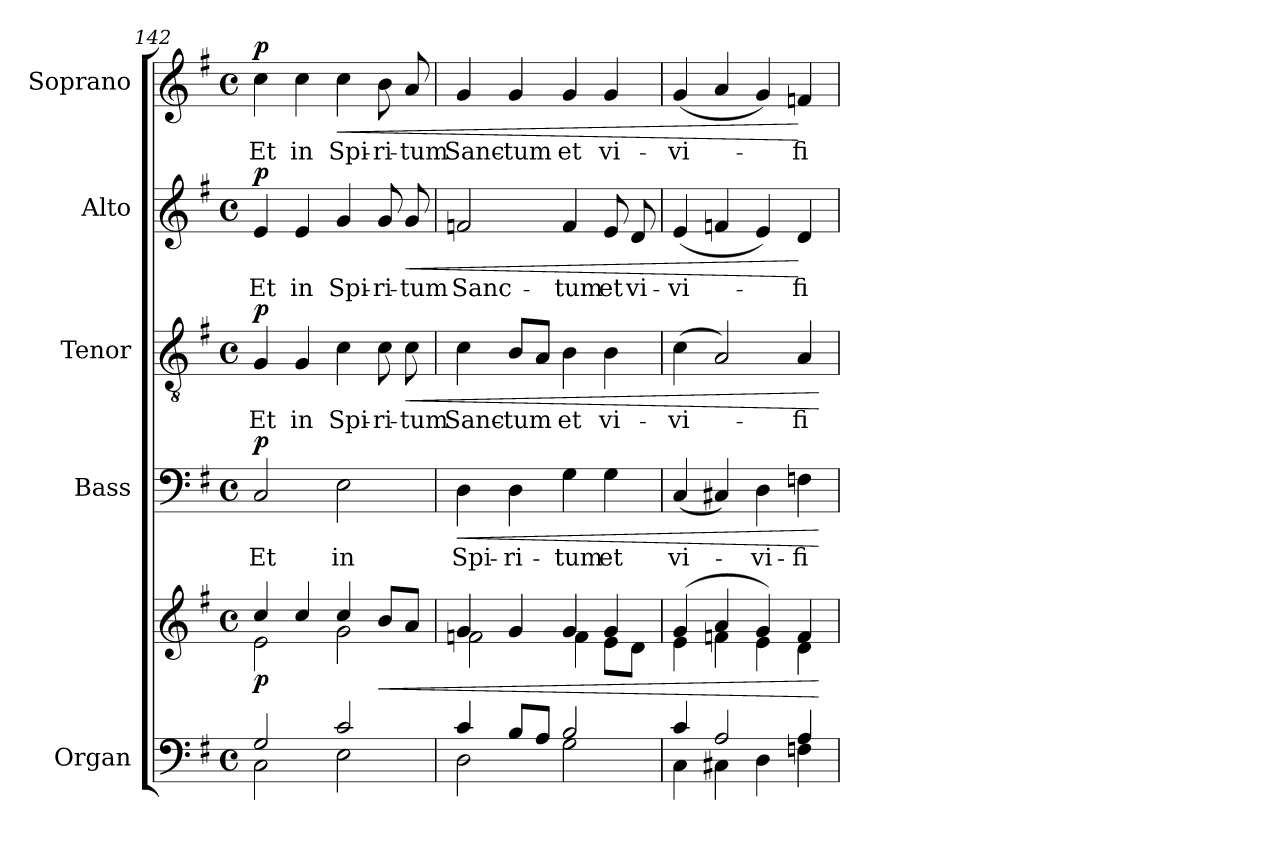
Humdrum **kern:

**kern	**kern	**dynam	**kern	**text	**dynam	**kern	**text	**dynam	**kern	**text	**dynam	**kern	**text	**dynam
*part5	*part5	*part5	*part4	*part4	*part4	*part3	*part3	*part3	*part2	*part2	*part2	*part1	*part1	*part1
*staff6	*staff5	*staff5/6	*staff4	*staff4	*staff4	*staff3	*staff3	*staff3	*staff2	*staff2	*staff2	*staff1	*staff1	*staff1
*I"Organ	*	*	*I"Bass	*	*	*I"Tenor	*	*	*I"Alto	*	*	*I"Soprano	*	*
*I'Org.	*	*	*I'B.	*	*	*I'T.	*	*	*I'A.	*	*	*I'S.	*	*
!!LO:PB:g=z
*clefF4	*clefG2	*	*clefF4	*	*	*clefGv2	*	*	*clefG2	*	*	*clefG2	*	*
*k[f#]	*k[f#]	*	*k[f#]	*	*	*k[f#]	*	*	*k[f#]	*	*	*k[f#]	*	*
*G:	*G:	*	*G:	*	*	*G:	*	*	*G:	*	*	*G:	*	*
*M4/4	*M4/4	*	*M4/4	*	*	*M4/4	*	*	*M4/4	*	*	*M4/4	*	*
*met(c)	*met(c)	*	*met(c)	*	*	*met(c)	*	*	*met(c)	*	*	*met(c)	*	*
=142	=142	=142	=142	=142	=142	=142	=142	=142	=142	=142	=142	=142	=142	=142
*^	*^	*	*	*	*	*	*	*	*	*	*	*	*	*
!	!	!	!	!LO:DY:b	!	!LO:LY:b	!LO:DY:a	!	!LO:LY:b	!LO:DY:a	!	!LO:LY:b	!LO:DY:a	!	!LO:LY:b	!LO:DY:a
2G/	2C\	4cc/	2e\	p	2C/	Et	p	4G/	Et	p	4e/	Et	p	4cc\	Et	p
!	!	!	!	!	!	!	!	!	!LO:LY:b	!	!	!LO:LY:b	!	!	!LO:LY:b	!
.	.	4cc/	.	.	.	.	.	4G/	in	.	4e/	in	.	4cc\	in	.
!	!	!	!	!	!	!LO:LY:b	!	!	!LO:LY:b	!	!	!LO:LY:b	!	!	!LO:LY:b	!LO:HP:b
2c/	2E\	4cc/	2g\	.	2E\	in	.	4c\	Spi-	.	4g/	Spi-	.	4cc\	Spi-	<
!	!	!	!	!LO:HP:b	!	!	!	!	!LO:LY:b	!	!	!LO:LY:b	!	!	!LO:LY:b	!
.	.	8b/L	.	<	.	.	.	8c\	-ri-	.	8g/	-ri-	.	8b\	-ri-	.
!	!	!	!	!	!	!	!	!	!LO:LY:b	!LO:HP:b	!	!LO:LY:b	!LO:HP:b	!	!LO:LY:b	!
.	.	8a/J	.	.	.	.	.	8c\	-tum	<	8g/	-tum	<	8a/	-tum	.
=143	=143	=143	=143	=143	=143	=143	=143	=143	=143	=143	=143	=143	=143	=143	=143	=143
!	!	!	!	!	!	!LO:LY:b	!LO:HP:b	!	!LO:LY:b	!	!	!LO:LY:b	!	!	!LO:LY:b	!
4c/	2D\	4g/	2fn\	.	4D\	Spi-	<	4c\	Sanc-	.	2fn/	Sanc-	.	4g/	Sanc-	.
!	!	!	!	!	!	!LO:LY:b	!	!	!LO:LY:b	!	!	!	!	!	!LO:LY:b	!
8B/L	.	4g/	.	.	4D\	-ri-	.	8B/L	-tum	.	.	.	.	4g/	-tum	.
8A/J	.	.	.	.	.	.	.	8A/J	.	.	.	.	.	.	.	.
!	!	!	!	!	!	!LO:LY:b	!	!	!LO:LY:b	!	!	!LO:LY:b	!	!	!LO:LY:b	!
2B/	2G\	4g/	4f\	.	4G\	-tum	.	4B\	et	.	4f/	-tum	.	4g/	et	.
!	!	!	!	!	!	!LO:LY:b	!	!	!LO:LY:b	!	!	!LO:LY:b	!	!	!LO:LY:b	!
.	.	4g/	8e\L	.	4G\	et	.	4B\	vi-	.	8e/	et	.	4g/	vi-	.
!	!	!	!	!	!	!	!	!	!	!	!	!LO:LY:b	!	!	!	!
.	.	.	8d\J	.	.	.	.	.	.	.	8d/	vi-	.	.	.	.
=144	=144	=144	=144	=144	=144	=144	=144	=144	=144	=144	=144	=144	=144	=144	=144	=144
!	!	!	!	!	!	!LO:LY:b	!	!	!LO:LY:b	!	!	!LO:LY:b	!	!	!LO:LY:b	!
4c/	4C\	(>4g/	4e\	.	(<4C/	vi-	.	(>4c\	-vi-	.	(<4e/	-vi-	.	(<4g/	-vi-	.
2A/	4C#X\	4a/	4fn\	.	4C#X/)	.	.	2A/)	.	.	4fn/	.	.	4a/	.	.
!	!	!	!	!	!	!LO:LY:b	!	!	!	!	!	!	!	!	!	!
.	4D\	4g/)	4e\	.	4D\	-vi-	.	.	.	.	4e/)	.	.	4g/)	.	.
!	!	!	!	!	!	!LO:LY:b	!	!	!LO:LY:b	!	!	!LO:LY:b	!	!	!LO:LY:b	!
4A/	4Fn\	4f/	4d\	.	4Fn\	-fi-	.	4A/	-fi-	.	4d/	-fi-	[	4fn/	-fi-	[
*v	*v	*	*	*	*	*	*	*	*	*	*	*	*	*	*	*
*	*v	*v	*	*	*	*	*	*	*	*	*	*	*	*	*
.	.	[	.	.	[	.	.	[	.	.	.	.	.	.
=	=	=	=	=	=	=	=	=	=	=	=	=	=	=
*-	*-	*-	*-	*-	*-	*-	*-	*-	*-	*-	*-	*-	*-	*-
